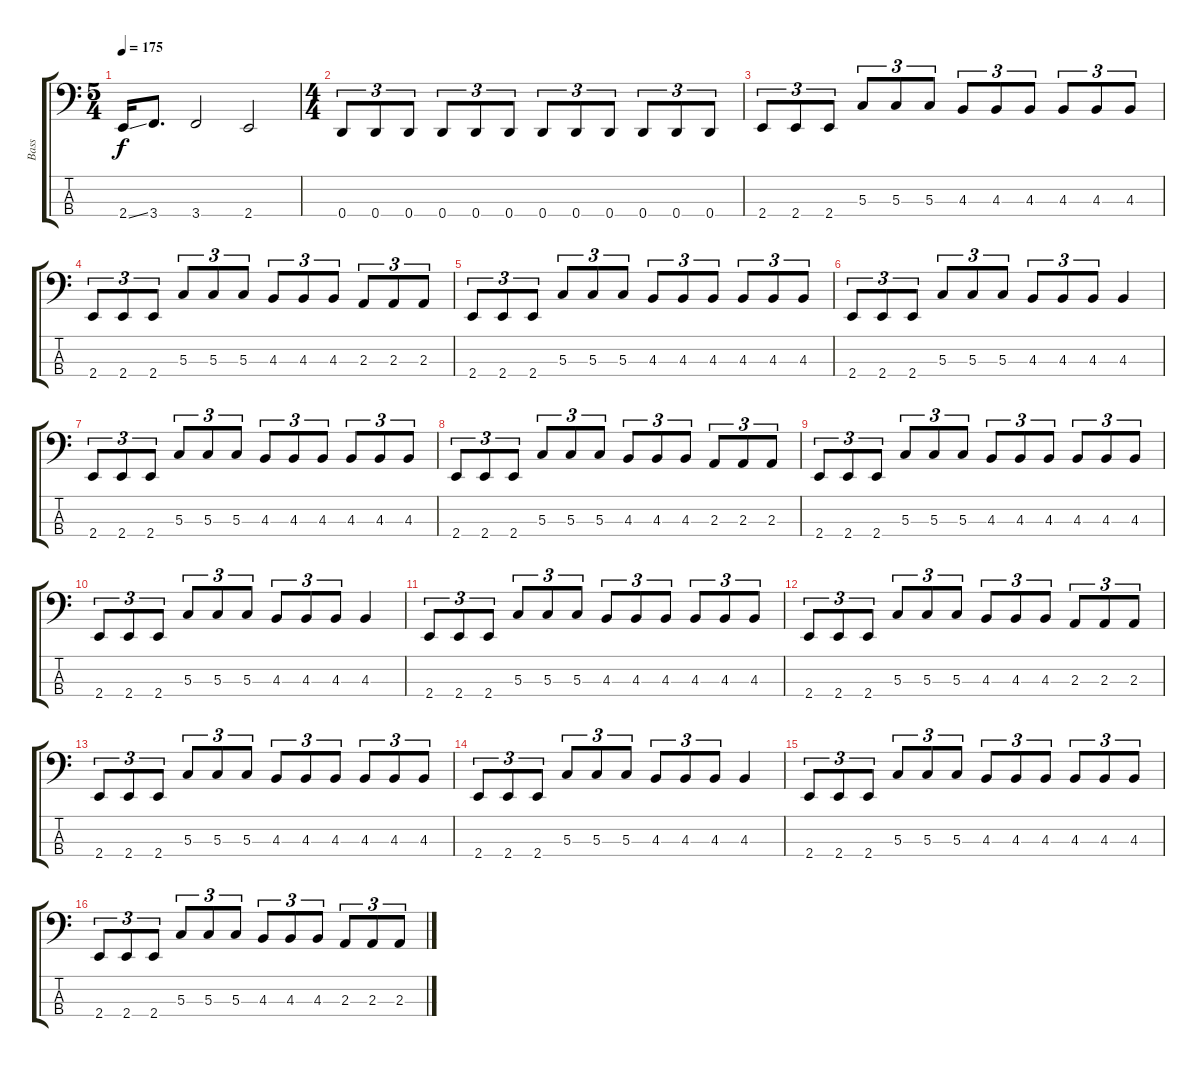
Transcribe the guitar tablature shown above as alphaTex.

\track ("Bass" "Bass") {instrument electricbasspick}
\staff {score tabs}
\tuning (F2 C2 G1 D1) {hide}
\ts (5 4)
\tempo 175
\clef f4
\ks c
2.4{ss}.16{dy f} 3.4.8{d} 3.4.2 2.4.2 |
\ts (4 4)
0.4.8{tu (3 2)} 0.4.8{tu (3 2)} 0.4.8{tu (3 2)} 0.4.8{tu (3 2)} 0.4.8{tu (3 2)} 0.4.8{tu (3 2)} 0.4.8{tu (3 2)} 0.4.8{tu (3 2)} 0.4.8{tu (3 2)} 0.4.8{tu (3 2)} 0.4.8{tu (3 2)} 0.4.8{tu (3 2)} |
2.4.8{tu (3 2)} 2.4.8{tu (3 2)} 2.4.8{tu (3 2)} 5.3.8{tu (3 2)} 5.3.8{tu (3 2)} 5.3.8{tu (3 2)} 4.3.8{tu (3 2)} 4.3.8{tu (3 2)} 4.3.8{tu (3 2)} 4.3.8{tu (3 2)} 4.3.8{tu (3 2)} 4.3.8{tu (3 2)} |
2.4.8{tu (3 2)} 2.4.8{tu (3 2)} 2.4.8{tu (3 2)} 5.3.8{tu (3 2)} 5.3.8{tu (3 2)} 5.3.8{tu (3 2)} 4.3.8{tu (3 2)} 4.3.8{tu (3 2)} 4.3.8{tu (3 2)} 2.3.8{tu (3 2)} 2.3.8{tu (3 2)} 2.3.8{tu (3 2)} |
2.4.8{tu (3 2)} 2.4.8{tu (3 2)} 2.4.8{tu (3 2)} 5.3.8{tu (3 2)} 5.3.8{tu (3 2)} 5.3.8{tu (3 2)} 4.3.8{tu (3 2)} 4.3.8{tu (3 2)} 4.3.8{tu (3 2)} 4.3.8{tu (3 2)} 4.3.8{tu (3 2)} 4.3.8{tu (3 2)} |
2.4.8{tu (3 2)} 2.4.8{tu (3 2)} 2.4.8{tu (3 2)} 5.3.8{tu (3 2)} 5.3.8{tu (3 2)} 5.3.8{tu (3 2)} 4.3.8{tu (3 2)} 4.3.8{tu (3 2)} 4.3.8{tu (3 2)} 4.3.4 |
2.4.8{tu (3 2)} 2.4.8{tu (3 2)} 2.4.8{tu (3 2)} 5.3.8{tu (3 2)} 5.3.8{tu (3 2)} 5.3.8{tu (3 2)} 4.3.8{tu (3 2)} 4.3.8{tu (3 2)} 4.3.8{tu (3 2)} 4.3.8{tu (3 2)} 4.3.8{tu (3 2)} 4.3.8{tu (3 2)} |
2.4.8{tu (3 2)} 2.4.8{tu (3 2)} 2.4.8{tu (3 2)} 5.3.8{tu (3 2)} 5.3.8{tu (3 2)} 5.3.8{tu (3 2)} 4.3.8{tu (3 2)} 4.3.8{tu (3 2)} 4.3.8{tu (3 2)} 2.3.8{tu (3 2)} 2.3.8{tu (3 2)} 2.3.8{tu (3 2)} |
2.4.8{tu (3 2)} 2.4.8{tu (3 2)} 2.4.8{tu (3 2)} 5.3.8{tu (3 2)} 5.3.8{tu (3 2)} 5.3.8{tu (3 2)} 4.3.8{tu (3 2)} 4.3.8{tu (3 2)} 4.3.8{tu (3 2)} 4.3.8{tu (3 2)} 4.3.8{tu (3 2)} 4.3.8{tu (3 2)} |
2.4.8{tu (3 2)} 2.4.8{tu (3 2)} 2.4.8{tu (3 2)} 5.3.8{tu (3 2)} 5.3.8{tu (3 2)} 5.3.8{tu (3 2)} 4.3.8{tu (3 2)} 4.3.8{tu (3 2)} 4.3.8{tu (3 2)} 4.3.4 |
2.4.8{tu (3 2)} 2.4.8{tu (3 2)} 2.4.8{tu (3 2)} 5.3.8{tu (3 2)} 5.3.8{tu (3 2)} 5.3.8{tu (3 2)} 4.3.8{tu (3 2)} 4.3.8{tu (3 2)} 4.3.8{tu (3 2)} 4.3.8{tu (3 2)} 4.3.8{tu (3 2)} 4.3.8{tu (3 2)} |
2.4.8{tu (3 2)} 2.4.8{tu (3 2)} 2.4.8{tu (3 2)} 5.3.8{tu (3 2)} 5.3.8{tu (3 2)} 5.3.8{tu (3 2)} 4.3.8{tu (3 2)} 4.3.8{tu (3 2)} 4.3.8{tu (3 2)} 2.3.8{tu (3 2)} 2.3.8{tu (3 2)} 2.3.8{tu (3 2)} |
2.4.8{tu (3 2)} 2.4.8{tu (3 2)} 2.4.8{tu (3 2)} 5.3.8{tu (3 2)} 5.3.8{tu (3 2)} 5.3.8{tu (3 2)} 4.3.8{tu (3 2)} 4.3.8{tu (3 2)} 4.3.8{tu (3 2)} 4.3.8{tu (3 2)} 4.3.8{tu (3 2)} 4.3.8{tu (3 2)} |
2.4.8{tu (3 2)} 2.4.8{tu (3 2)} 2.4.8{tu (3 2)} 5.3.8{tu (3 2)} 5.3.8{tu (3 2)} 5.3.8{tu (3 2)} 4.3.8{tu (3 2)} 4.3.8{tu (3 2)} 4.3.8{tu (3 2)} 4.3.4 |
2.4.8{tu (3 2)} 2.4.8{tu (3 2)} 2.4.8{tu (3 2)} 5.3.8{tu (3 2)} 5.3.8{tu (3 2)} 5.3.8{tu (3 2)} 4.3.8{tu (3 2)} 4.3.8{tu (3 2)} 4.3.8{tu (3 2)} 4.3.8{tu (3 2)} 4.3.8{tu (3 2)} 4.3.8{tu (3 2)} |
2.4.8{tu (3 2)} 2.4.8{tu (3 2)} 2.4.8{tu (3 2)} 5.3.8{tu (3 2)} 5.3.8{tu (3 2)} 5.3.8{tu (3 2)} 4.3.8{tu (3 2)} 4.3.8{tu (3 2)} 4.3.8{tu (3 2)} 2.3.8{tu (3 2)} 2.3.8{tu (3 2)} 2.3.8{tu (3 2)}
